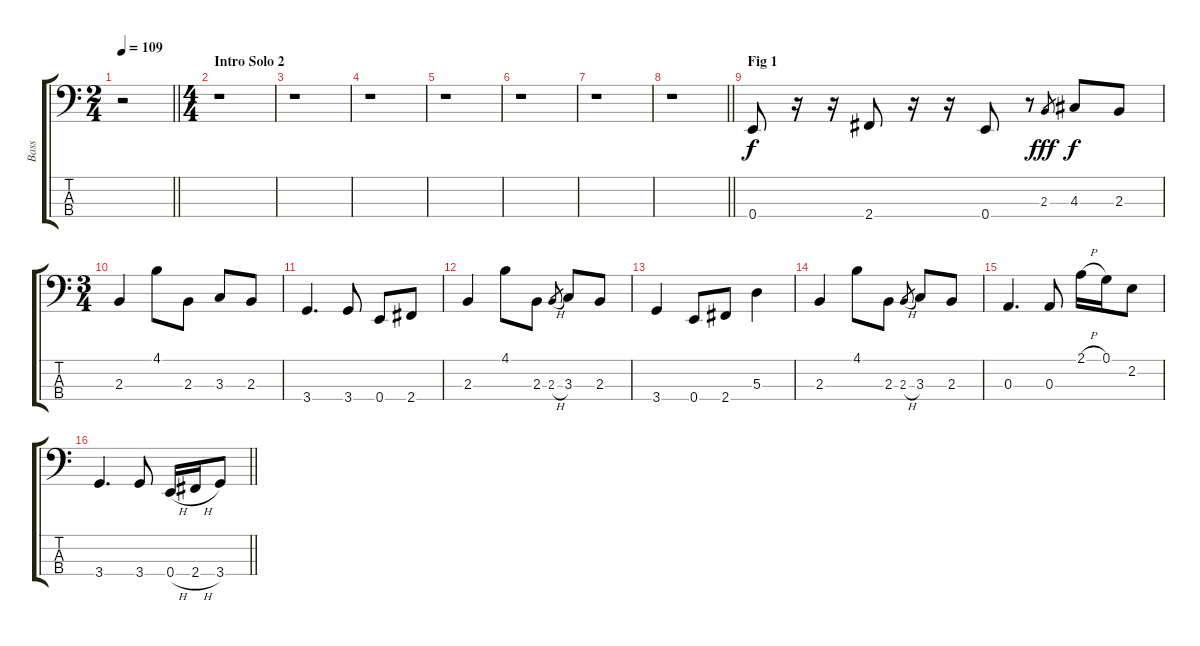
\track ("Bass" "Bass") {instrument electricbasspick}
\staff {score tabs}
\tuning (G2 D2 A1 E1) {hide}
\ts (2 4)
\section ("" "")
\tempo 109
\clef f4
\barLineRight lightlight
\ks c
r.2{dy f} |
\ts (4 4)
\section ("" "Intro Solo 2")
r.1 |
r.1 |
r.1 |
r.1 |
r.1 |
r.1 |
\barLineRight lightlight
r.1 |
\section ("" "Fig 1")
0.4.8 r.16 r.16 2.4.8 r.16 r.16 0.4.8 r.8 2.3.8{gr dy fff} 4.3.8{dy f} 2.3.8 |
\ts (3 4)
2.3.4 4.1.8 2.3.8 3.3.8 2.3.8 |
3.4.4{d} 3.4.8 0.4.8 2.4.8 |
2.3.4 4.1.8 2.3.8 2.3{h}.8{gr} 3.3.8 2.3.8 |
3.4.4 0.4.8 2.4.8 5.3.4 |
2.3.4 4.1.8 2.3.8 2.3{h}.8{gr} 3.3.8 2.3.8 |
0.3.4{d} 0.3.8 2.1{h}.16 0.1.16 2.2.8 |
\barLineRight lightlight
3.4.4{d} 3.4.8 0.4{h}.16 2.4{h}.16 3.4.8
